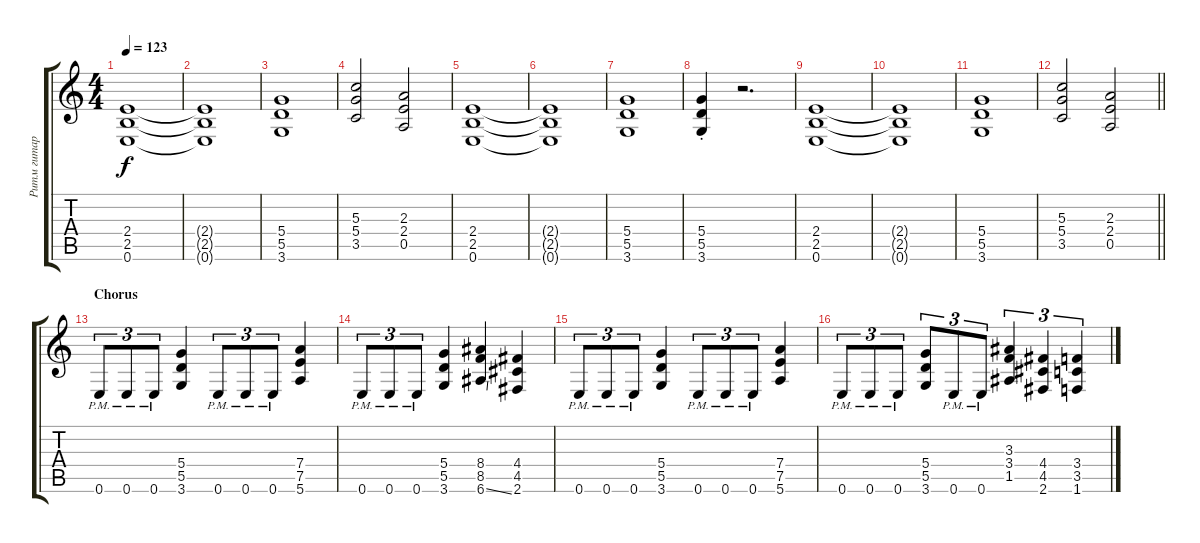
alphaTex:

\track ("Ритм гитара" "Ритм гитар") {instrument distortionguitar}
\staff {score tabs}
\tuning (E4 B3 G3 D3 A2 E2) {hide}
\ts (4 4)
\tempo 123
\clef g2
\ks c
(2.4 2.5 0.6).1{dy f} |
(2.4{t} 2.5{t} 0.6{t}).1 |
(5.4 5.5 3.6).1 |
(5.3 5.4 3.5).2 (2.3 2.4 0.5).2 |
(2.4 2.5 0.6).1 |
(2.4{t} 2.5{t} 0.6{t}).1 |
(5.4 5.5 3.6).1 |
(5.4{st} 5.5{st} 3.6{st}).4 r.2{d} |
(2.4 2.5 0.6).1 |
(2.4{t} 2.5{t} 0.6{t}).1 |
(5.4 5.5 3.6).1 |
\barLineRight lightlight
(5.3 5.4 3.5).2 (2.3 2.4 0.5).2 |
\section ("" "Chorus")
0.6{pm}.8{tu (3 2)} 0.6{pm}.8{tu (3 2)} 0.6{pm}.8{tu (3 2)} (5.4 5.5 3.6).4 0.6{pm}.8{tu (3 2)} 0.6{pm}.8{tu (3 2)} 0.6{pm}.8{tu (3 2)} (7.4 7.5 5.6).4 |
0.6{pm}.8{tu (3 2)} 0.6{pm}.8{tu (3 2)} 0.6{pm}.8{tu (3 2)} (5.4 5.5 3.6).4 (8.4 8.5 6.6{ss}).4 (4.4 4.5 2.6).4 |
0.6{pm}.8{tu (3 2)} 0.6{pm}.8{tu (3 2)} 0.6{pm}.8{tu (3 2)} (5.4 5.5 3.6).4 0.6{pm}.8{tu (3 2)} 0.6{pm}.8{tu (3 2)} 0.6{pm}.8{tu (3 2)} (7.4 7.5 5.6).4 |
0.6{pm}.8{tu (3 2)} 0.6{pm}.8{tu (3 2)} 0.6{pm}.8{tu (3 2)} (5.4 5.5 3.6).8{tu (3 2)} 0.6{pm}.8{tu (3 2)} 0.6{pm}.8{tu (3 2)} (3.3 3.4 1.5).4{tu (3 2)} (4.4 4.5 2.6).4{tu (3 2)} (3.4 3.5 1.6).4{tu (3 2)}
